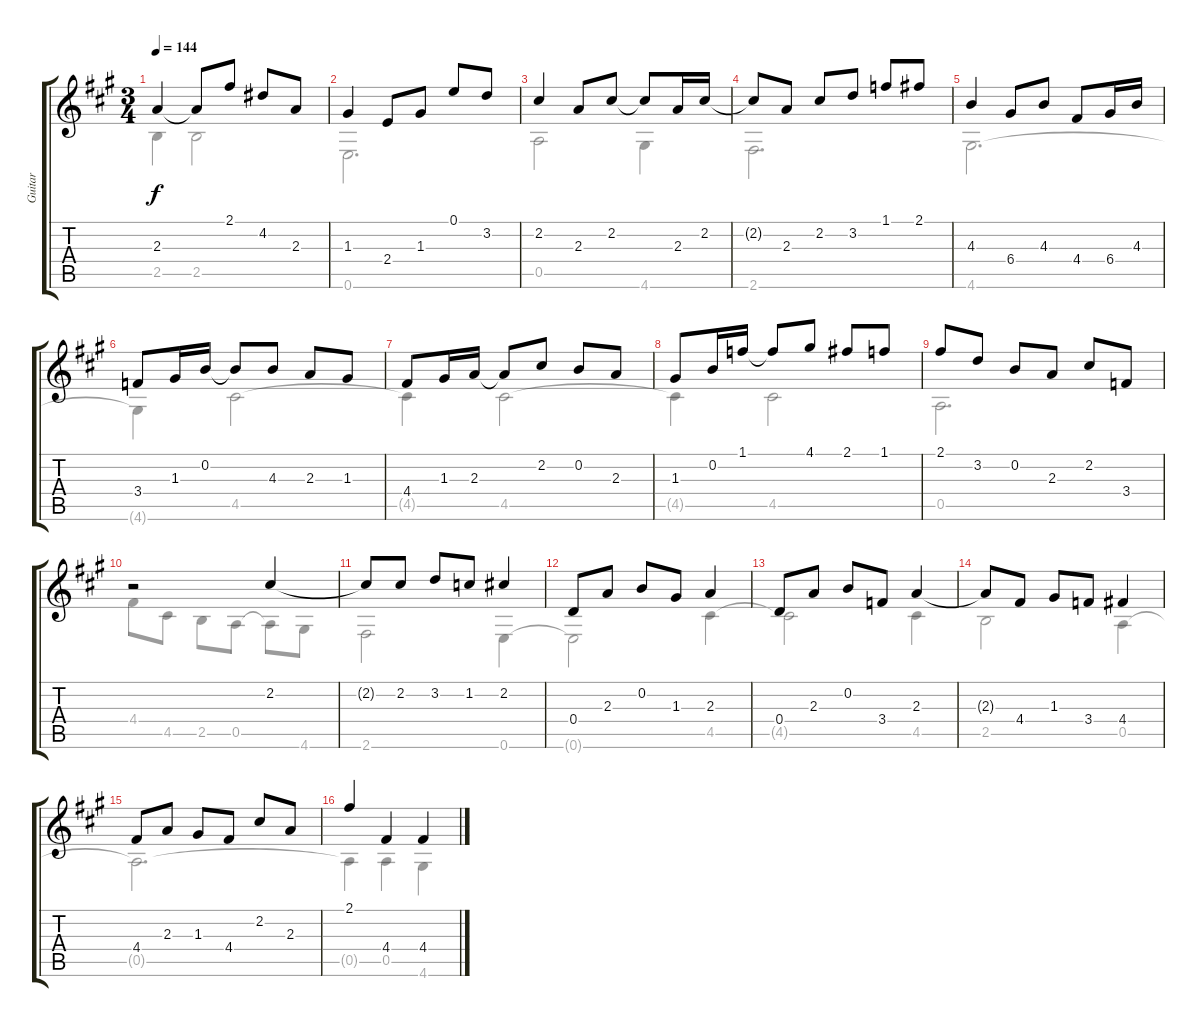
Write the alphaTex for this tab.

\track ("Guitar" "Guitar") {instrument acousticguitarnylon}
\staff {score tabs}
\tuning (E4 B3 G3 D3 A2 E2) {hide}
\voice
\ts (3 4)
\tempo 144
\clef g2
\ks a
2.3.4{dy f} 2.3{t}.8 2.1.8 4.2.8 2.3.8 |
1.3.4 2.4.8 1.3.8 0.1.8 3.2.8 |
2.2.4 2.3.8 2.2.8 2.2{t}.8 2.3.16 2.2.16 |
2.2{t}.8 2.3.8 2.2.8 3.2.8 1.1.8 2.1.8 |
4.3.4 6.4.8 4.3.8 4.4.8 6.4.16 4.3.16 |
3.4.8 1.3.16 0.2.16 0.2{t}.8 4.3.8 2.3.8 1.3.8 |
4.4.8 1.3.16 2.3.16 2.3{t}.8 2.2.8 0.2.8 2.3.8 |
1.3.8 0.2.16 1.1.16 1.1{t}.8 4.1.8 2.1.8 1.1.8 |
2.1.8 3.2.8 0.2.8 2.3.8 2.2.8 3.4.8 |
r.2 2.2.4 |
2.2{t}.8 2.2.8 3.2.8 1.2.8 2.2.4 |
0.4.8 2.3.8 0.2.8 1.3.8 2.3.4 |
0.4.8 2.3.8 0.2.8 3.4.8 2.3.4 |
2.3{t}.8 4.4.8 1.3.8 3.4.8 4.4.4 |
4.4.8 2.3.8 1.3.8 4.4.8 2.2.8 2.3.8 |
2.1.4 4.4.4 4.4.4
\voice
\clef g2
\ottava regular
\simile none
\ks a
2.5{t}.4{dy f} 2.5.2 |
0.6.2{d} |
0.5.2 4.6.4 |
2.6.2{d} |
4.6.2{d} |
4.6{t}.4 4.5.2 |
4.5{t}.4 4.5.2 |
4.5{t}.4 4.5.2 |
0.5.2{d} |
4.4.8 4.5.8 2.5.8 0.5.8 0.5{t}.8 4.6.8 |
2.6.2 0.6.4 |
0.6{t}.2 4.5.4 |
4.5{t}.2 4.5.4 |
2.5.2 0.5.4 |
0.5{t}.2{d} |
0.5{t}.4 0.5.4 4.6.4
